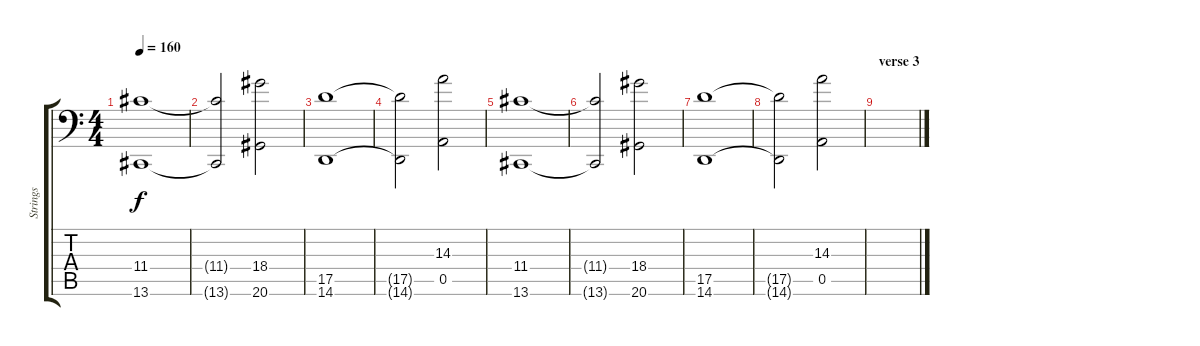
\track ("Strings" "Strings") {instrument stringensemble1}
\staff {score tabs}
\tuning (E4 B3 G3 D3 A2 C1) {hide}
\ts (4 4)
\tempo 160
\clef f4
\ks c
(11.4 13.6).1{dy f volume 14 instrument stringensemble1} |
(11.4{t} 13.6{t}).2 (18.4 20.6).2 |
(17.5 14.6).1{volume 14 instrument stringensemble1} |
(17.5{t} 14.6{t}).2 (14.3 0.5).2 |
(11.4 13.6).1{volume 14 instrument stringensemble1} |
(11.4{t} 13.6{t}).2 (18.4 20.6).2 |
(17.5 14.6).1{volume 14 instrument stringensemble1} |
(17.5{t} 14.6{t}).2 (14.3 0.5).2 |
\section ("" "verse 3")
